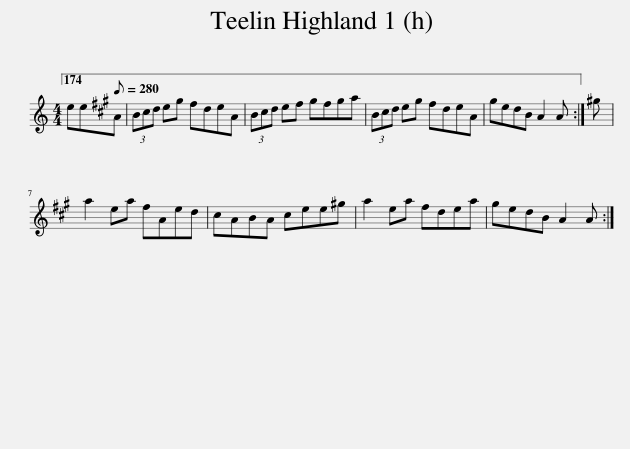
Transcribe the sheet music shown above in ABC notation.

X:1
L:1/8
M:4/4
I:linebreak $
K:C
V:1 treble
V:1
 ee[Q:1/8=280]A | (3B^cd e^g ^fdeA | (3B^cd e^f ^gfga | (3B^cd e^g ^fdeA | ^gedB A2 A :| %5
 ^g |$ a2 ea ^fAed | ^cABA cee^g | a2 ea ^fdea | ^gedB A2 A :| %10
